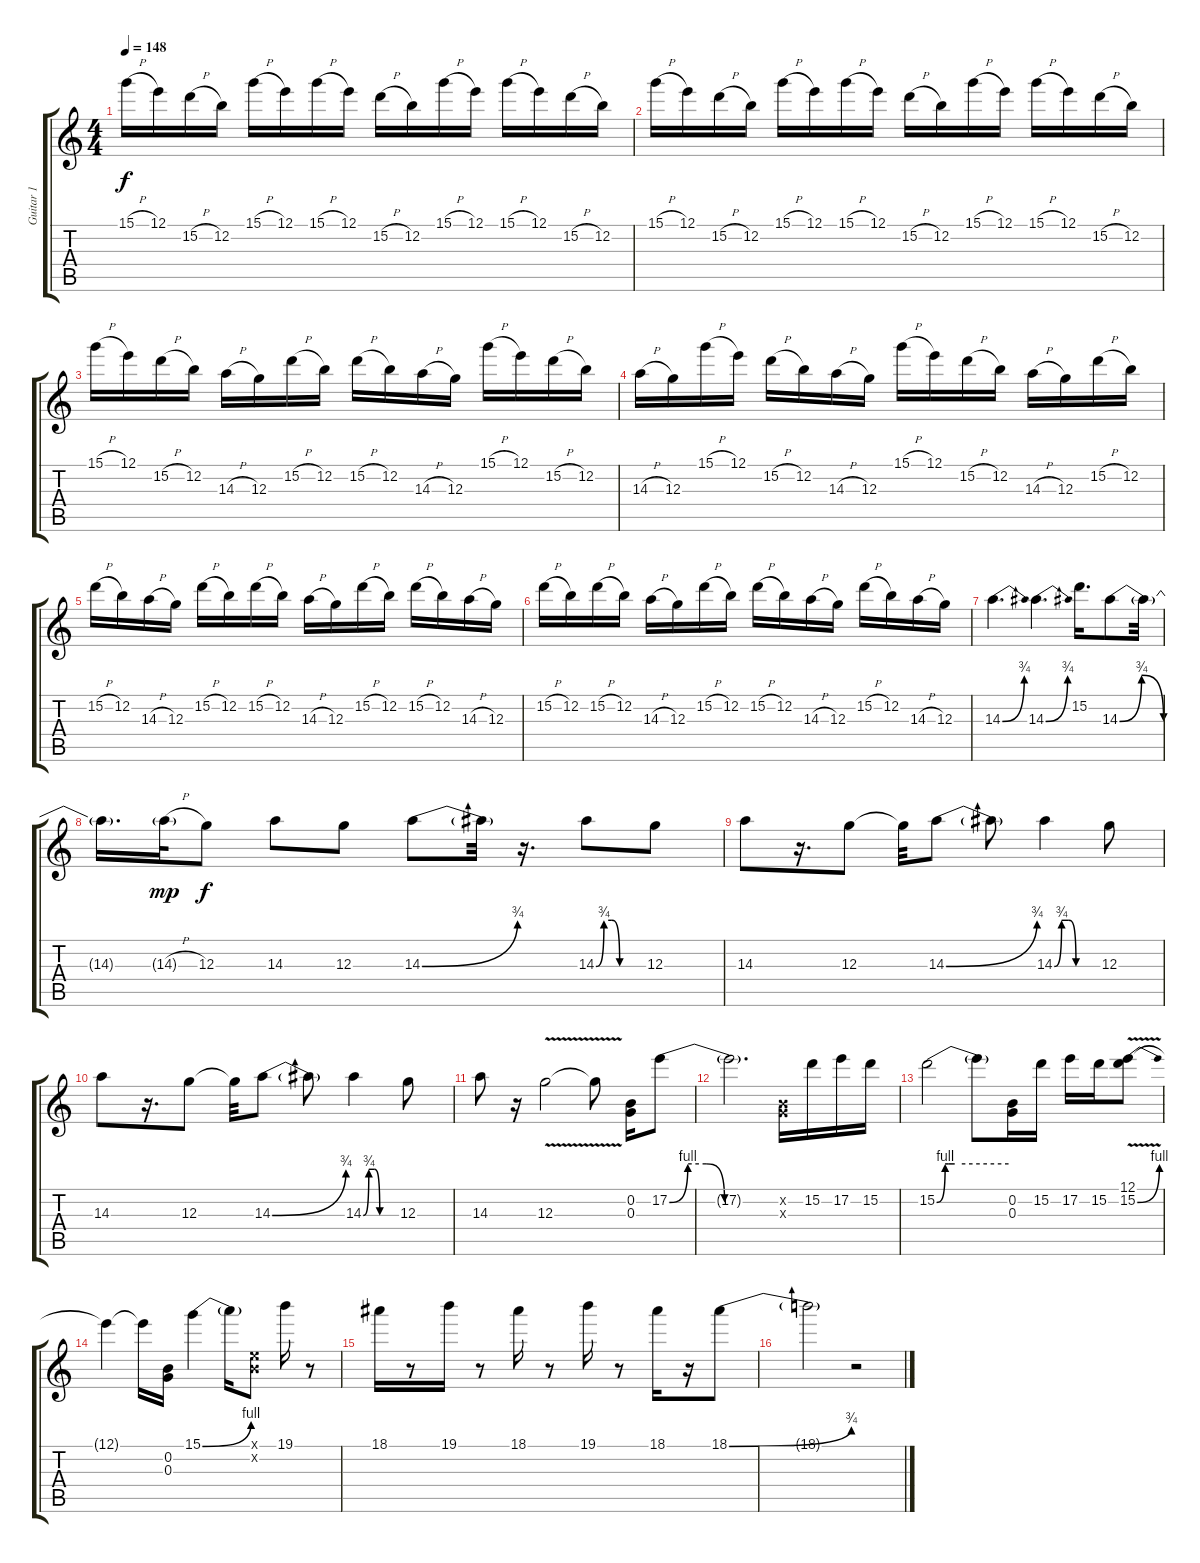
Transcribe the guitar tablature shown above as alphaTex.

\track ("Guitar 1" "Guitar 1") {instrument overdrivenguitar}
\staff {score tabs}
\tuning (E4 B3 G3 D3 A2 E2) {hide}
\ts (4 4)
\tempo 148
\clef g2
\ks c
15.1{h}.16{dy f} 12.1.16 15.2{h}.16 12.2.16 15.1{h}.16 12.1.16 15.1{h}.16 12.1.16 15.2{h}.16 12.2.16 15.1{h}.16 12.1.16 15.1{h}.16 12.1.16 15.2{h}.16 12.2.16 |
15.1{h}.16 12.1.16 15.2{h}.16 12.2.16 15.1{h}.16 12.1.16 15.1{h}.16 12.1.16 15.2{h}.16 12.2.16 15.1{h}.16 12.1.16 15.1{h}.16 12.1.16 15.2{h}.16 12.2.16 |
15.1{h}.16 12.1.16 15.2{h}.16 12.2.16 14.3{h}.16 12.3.16 15.2{h}.16 12.2.16 15.2{h}.16 12.2.16 14.3{h}.16 12.3.16 15.1{h}.16 12.1.16 15.2{h}.16 12.2.16 |
14.3{h}.16 12.3.16 15.1{h}.16 12.1.16 15.2{h}.16 12.2.16 14.3{h}.16 12.3.16 15.1{h}.16 12.1.16 15.2{h}.16 12.2.16 14.3{h}.16 12.3.16 15.2{h}.16 12.2.16 |
15.2{h}.16 12.2.16 14.3{h}.16 12.3.16 15.2{h}.16 12.2.16 15.2{h}.16 12.2.16 14.3{h}.16 12.3.16 15.2{h}.16 12.2.16 15.2{h}.16 12.2.16 14.3{h}.16 12.3.16 |
15.2{h}.16 12.2.16 15.2{h}.16 12.2.16 14.3{h}.16 12.3.16 15.2{h}.16 12.2.16 15.2{h}.16 12.2.16 14.3{h}.16 12.3.16 15.2{h}.16 12.2.16 14.3{h}.16 12.3.16 |
14.3{be (bend 0 0 60 3)}.4{d} 14.3{be (bend 0 0 60 3)}.4{d} 15.2.16{d} 14.3{be (bendrelease 0 0 30 3 40 3 60 0)}.8 14.3{t}.32 |
14.3{t}.16{d} 14.3{h g}.32{dy mp} 12.3.8{dy f} 14.3.8 12.3.8 14.3{be (bend 0 0 60 3)}.8 14.3{t}.32 r.16{d} 14.3{be (custom 0 0 10 3 20 3 30 0 60 0)}.8 12.3.8 |
14.3.8 r.16{d} 12.3.8 12.3{t}.32 14.3{be (bend 0 0 60 3)}.8 14.3{t}.8 14.3{be (custom 0 0 10 3 20 3 30 0 60 0)}.4 12.3.8 |
14.3.8 r.16{d} 12.3.8 12.3{t}.32 14.3{be (bend 0 0 60 3)}.8 14.3{t}.8 14.3{be (custom 0 0 10 3 20 3 30 0 60 0)}.4 12.3.8 |
14.3.8 r.16 12.3{v}.2 12.3{t}.8 (0.2 0.3).16 17.2{be (custom 0 0 10 4 20 4 30 0 60 0)}.8 |
17.2{t}.2{d} (0.2{x} 0.3{x}).16 15.2.16 17.2.16 15.2.16 |
15.2{be (custom 0 0 7 4 10 4 15 4 60 4)}.2 15.2{t}.8 (0.2 0.3).16 15.2.16 17.2.16 15.2.16 (12.1 15.2{be (bend 0 0 60 4) v}).8 |
12.1{t}.4 12.1{t}.16 (0.2 0.3).16 15.1{be (bend 0 0 60 4)}.4 15.1{t}.16 (0.1{x} 0.2{x}).8 19.1.16 r.8 |
18.1.16 r.8 19.1.16 r.8 18.1.16 r.8 19.1.16 r.8 18.1.16 r.16 18.1{be (bend 0 0 60 3)}.8 |
18.1{t}.2 r.2
